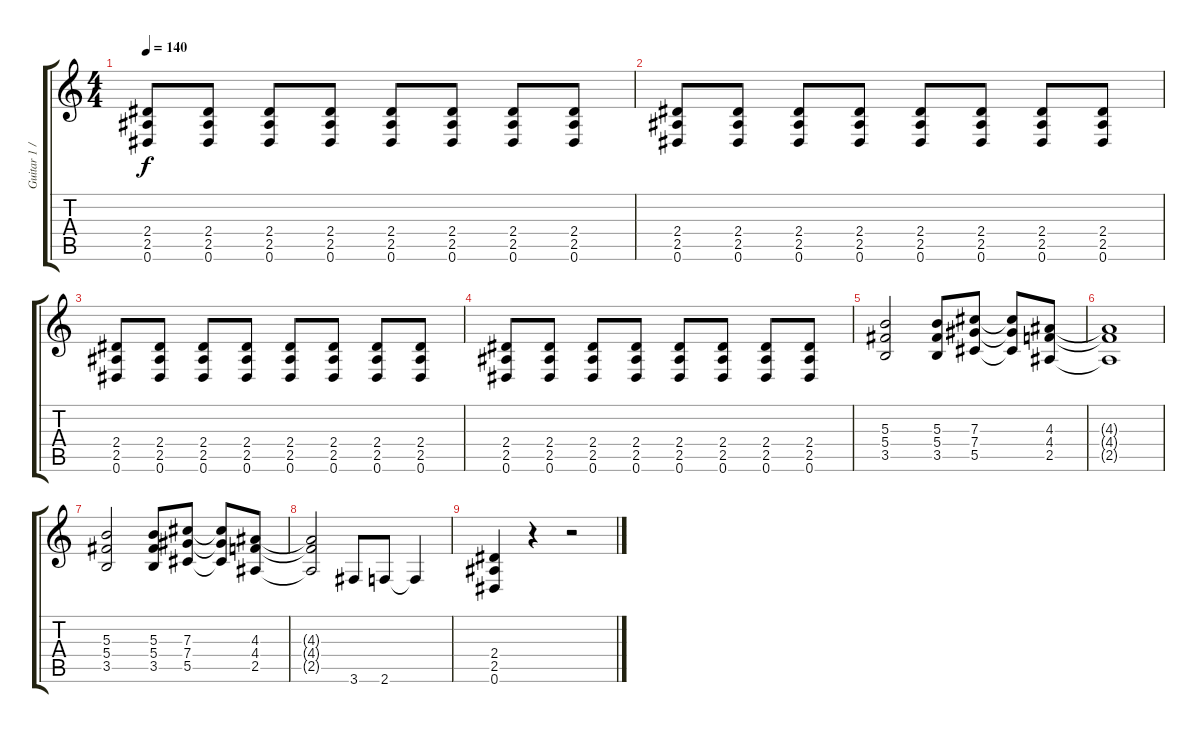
\track ("Guitar 1 / Lead" "Guitar 1 /") {instrument distortionguitar}
\staff {score tabs}
\tuning (Eb4 Bb3 Gb3 Db3 Ab2 Eb2) {hide}
\ts (4 4)
\tempo 140
\clef g2
\ks c
(2.4 2.5 0.6).8{dy f} (2.4 2.5 0.6).8 (2.4 2.5 0.6).8 (2.4 2.5 0.6).8 (2.4 2.5 0.6).8 (2.4 2.5 0.6).8 (2.4 2.5 0.6).8 (2.4 2.5 0.6).8 |
(2.4 2.5 0.6).8 (2.4 2.5 0.6).8 (2.4 2.5 0.6).8 (2.4 2.5 0.6).8 (2.4 2.5 0.6).8 (2.4 2.5 0.6).8 (2.4 2.5 0.6).8 (2.4 2.5 0.6).8 |
(2.4 2.5 0.6).8 (2.4 2.5 0.6).8 (2.4 2.5 0.6).8 (2.4 2.5 0.6).8 (2.4 2.5 0.6).8 (2.4 2.5 0.6).8 (2.4 2.5 0.6).8 (2.4 2.5 0.6).8 |
(2.4 2.5 0.6).8 (2.4 2.5 0.6).8 (2.4 2.5 0.6).8 (2.4 2.5 0.6).8 (2.4 2.5 0.6).8 (2.4 2.5 0.6).8 (2.4 2.5 0.6).8 (2.4 2.5 0.6).8 |
(5.3 5.4 3.5).2 (5.3 5.4 3.5).8 (7.3 7.4 5.5).8 (7.3{t} 7.4{t} 5.5{t}).8 (4.3 4.4 2.5).8 |
(4.3{t} 4.4{t} 2.5{t}).1 |
(5.3 5.4 3.5).2 (5.3 5.4 3.5).8 (7.3 7.4 5.5).8 (7.3{t} 7.4{t} 5.5{t}).8 (4.3 4.4 2.5).8 |
(4.3{t} 4.4{t} 2.5{t}).2 3.6.8 2.6.8 2.6{t}.4 |
(2.4 2.5 0.6).4 r.4 r.2
